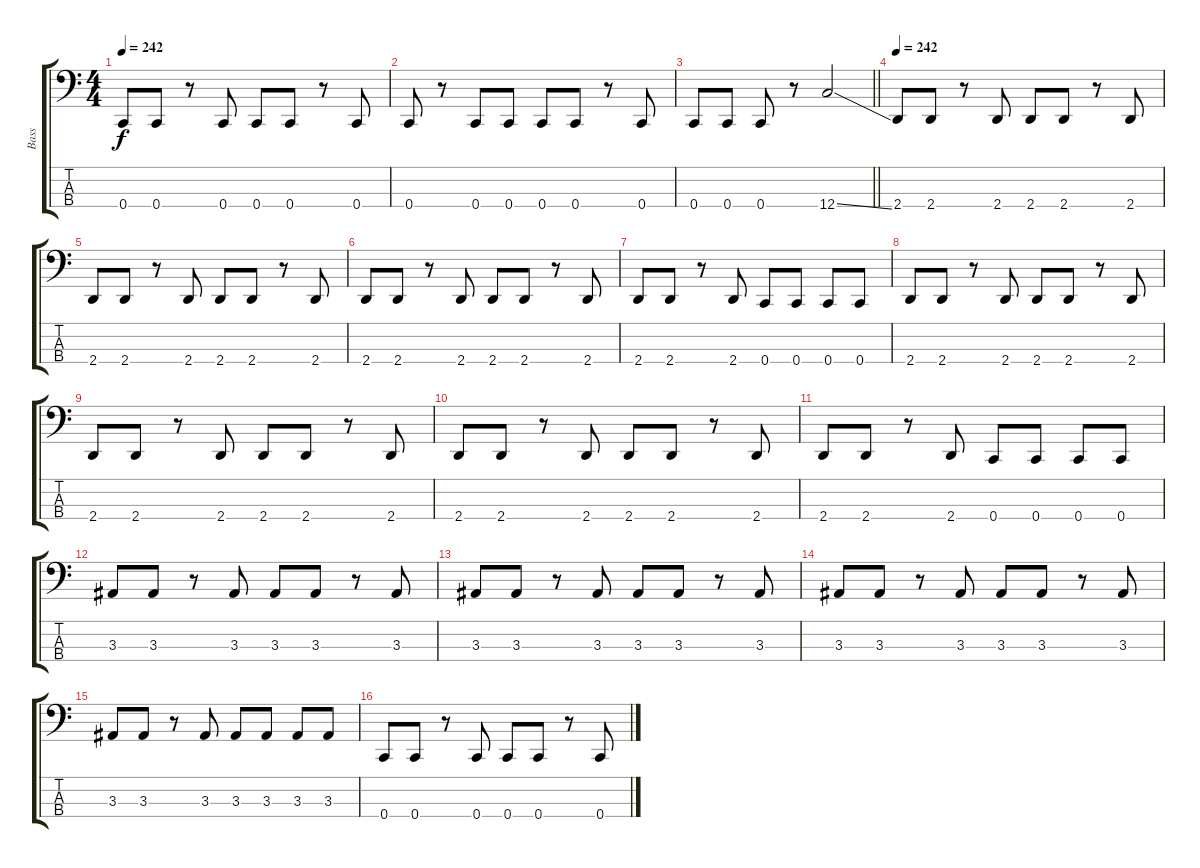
\track ("Bass" "Bass") {instrument electricbasspick}
\staff {score tabs}
\tuning (F2 C2 G1 C1) {hide}
\ts (4 4)
\tempo 242
\clef f4
\ks c
0.4.8{dy f} 0.4.8 r.8 0.4.8 0.4.8 0.4.8 r.8 0.4.8 |
0.4.8 r.8 0.4.8 0.4.8 0.4.8 0.4.8 r.8 0.4.8 |
\barLineRight lightlight
0.4.8 0.4.8 0.4.8 r.8 12.4{ss}.2 |
\tempo 242
2.4.8 2.4.8 r.8 2.4.8 2.4.8 2.4.8 r.8 2.4.8 |
2.4.8 2.4.8 r.8 2.4.8 2.4.8 2.4.8 r.8 2.4.8 |
2.4.8 2.4.8 r.8 2.4.8 2.4.8 2.4.8 r.8 2.4.8 |
2.4.8 2.4.8 r.8 2.4.8 0.4.8 0.4.8 0.4.8 0.4.8 |
2.4.8 2.4.8 r.8 2.4.8 2.4.8 2.4.8 r.8 2.4.8 |
2.4.8 2.4.8 r.8 2.4.8 2.4.8 2.4.8 r.8 2.4.8 |
2.4.8 2.4.8 r.8 2.4.8 2.4.8 2.4.8 r.8 2.4.8 |
2.4.8 2.4.8 r.8 2.4.8 0.4.8 0.4.8 0.4.8 0.4.8 |
3.3.8 3.3.8 r.8 3.3.8 3.3.8 3.3.8 r.8 3.3.8 |
3.3.8 3.3.8 r.8 3.3.8 3.3.8 3.3.8 r.8 3.3.8 |
3.3.8 3.3.8 r.8 3.3.8 3.3.8 3.3.8 r.8 3.3.8 |
3.3.8 3.3.8 r.8 3.3.8 3.3.8 3.3.8 3.3.8 3.3.8 |
0.4.8 0.4.8 r.8 0.4.8 0.4.8 0.4.8 r.8 0.4.8
